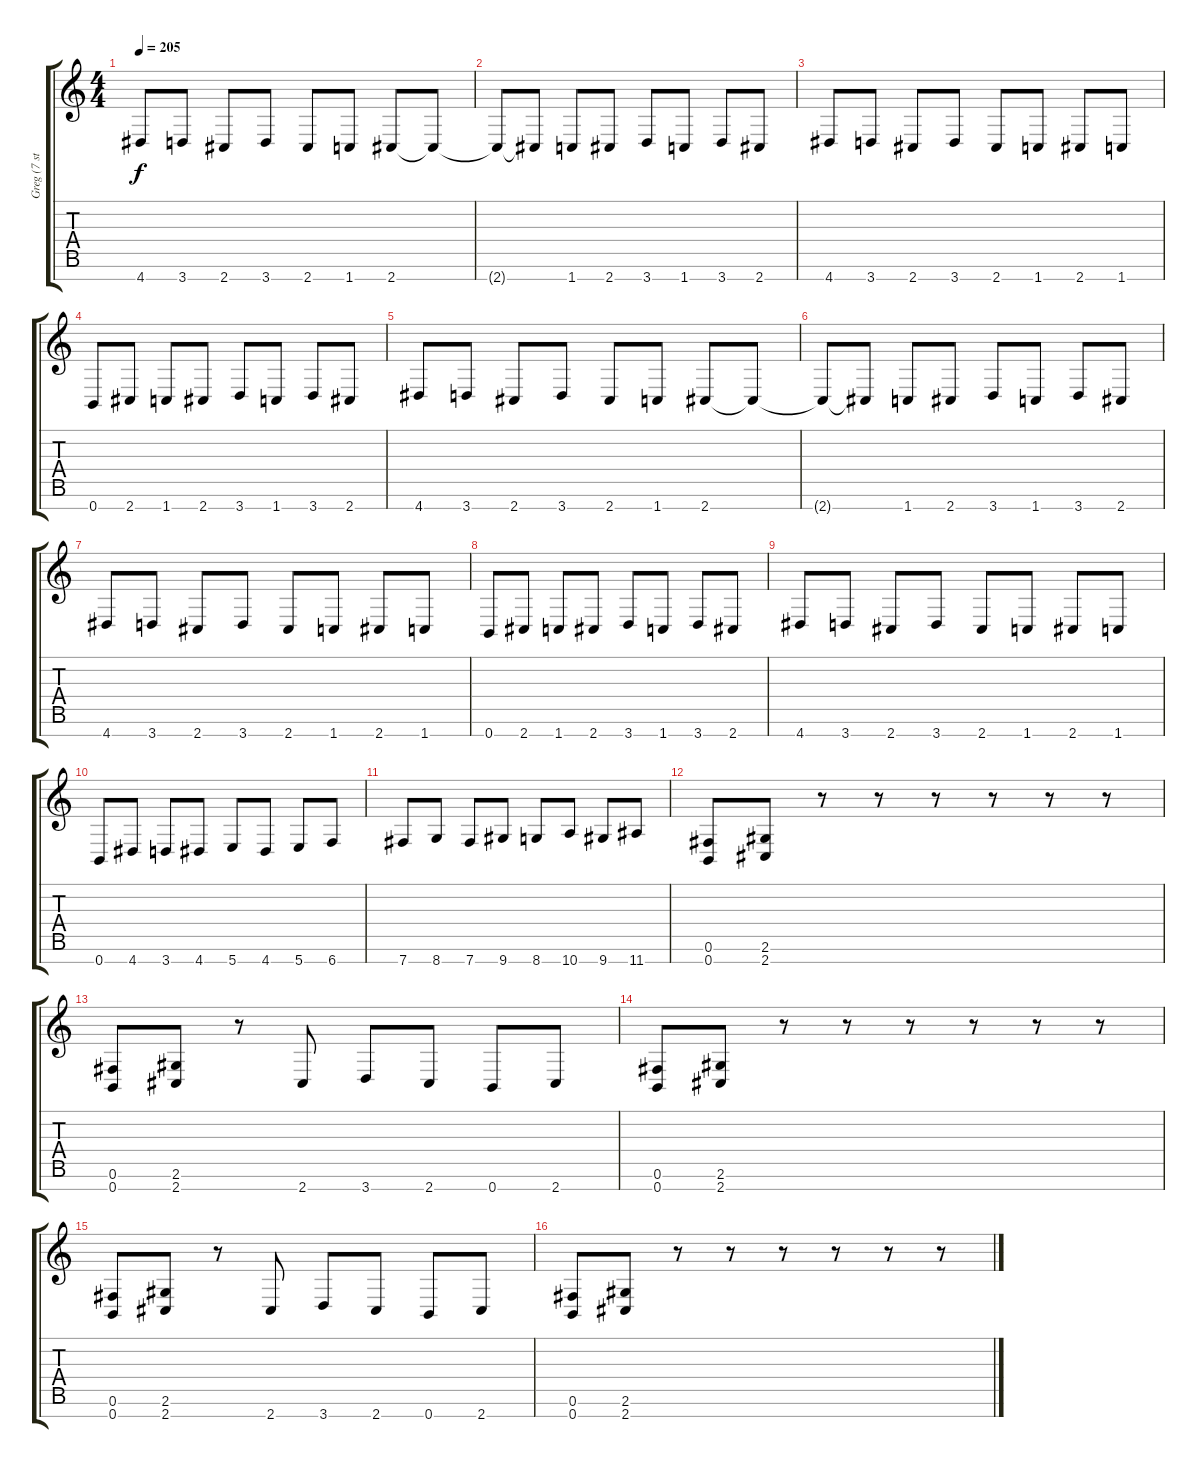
\track ("Greg (7 strings)" "Greg (7 st") {instrument overdrivenguitar}
\staff {score tabs}
\tuning (Gb4 Db4 A3 E3 B2 Gb2 B1) {hide}
\ts (4 4)
\tempo 205
\clef g2
\ks c
4.7.8{dy f} 3.7.8 2.7.8 3.7.8 2.7.8 1.7.8 2.7.8 2.7{t}.8 |
2.7{t}.8 2.7{t}.8 1.7.8 2.7.8 3.7.8 1.7.8 3.7.8 2.7.8 |
4.7.8 3.7.8 2.7.8 3.7.8 2.7.8 1.7.8 2.7.8 1.7.8 |
0.7.8 2.7.8 1.7.8 2.7.8 3.7.8 1.7.8 3.7.8 2.7.8 |
4.7.8 3.7.8 2.7.8 3.7.8 2.7.8 1.7.8 2.7.8 2.7{t}.8 |
2.7{t}.8 2.7{t}.8 1.7.8 2.7.8 3.7.8 1.7.8 3.7.8 2.7.8 |
4.7.8 3.7.8 2.7.8 3.7.8 2.7.8 1.7.8 2.7.8 1.7.8 |
0.7.8 2.7.8 1.7.8 2.7.8 3.7.8 1.7.8 3.7.8 2.7.8 |
4.7.8 3.7.8 2.7.8 3.7.8 2.7.8 1.7.8 2.7.8 1.7.8 |
0.7.8 4.7.8 3.7.8 4.7.8 5.7.8 4.7.8 5.7.8 6.7.8 |
7.7.8 8.7.8 7.7.8 9.7.8 8.7.8 10.7.8 9.7.8 11.7.8 |
(0.6 0.7).8 (2.6 2.7).8 r.8 r.8 r.8 r.8 r.8 r.8 |
(0.6 0.7).8 (2.6 2.7).8 r.8 2.7.8 3.7.8 2.7.8 0.7.8 2.7.8 |
(0.6 0.7).8 (2.6 2.7).8 r.8 r.8 r.8 r.8 r.8 r.8 |
(0.6 0.7).8 (2.6 2.7).8 r.8 2.7.8 3.7.8 2.7.8 0.7.8 2.7.8 |
(0.6 0.7).8 (2.6 2.7).8 r.8 r.8 r.8 r.8 r.8 r.8
